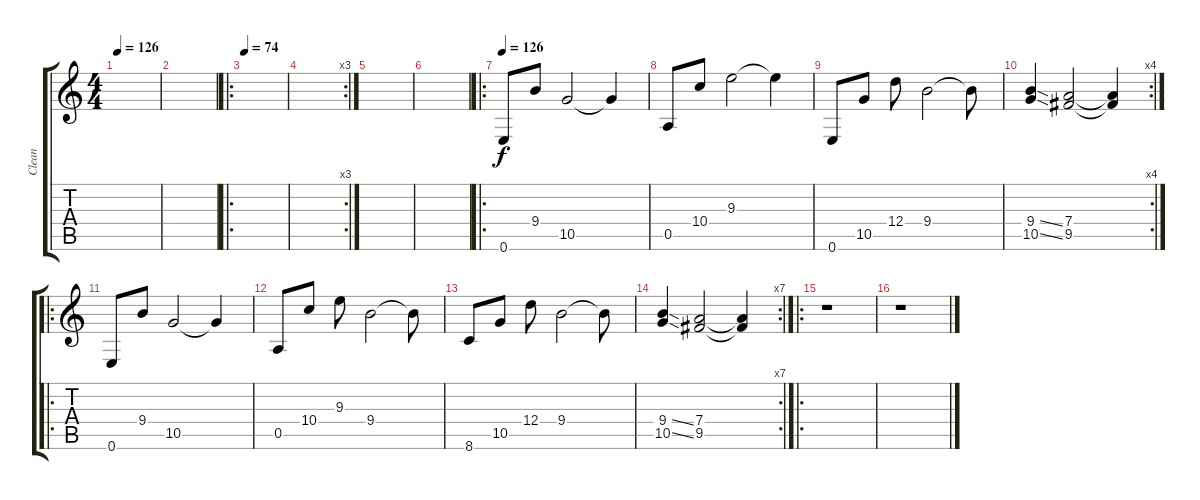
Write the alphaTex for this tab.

\track ("Clean" "Clean") {instrument electricguitarclean}
\staff {score tabs}
\tuning (E4 B3 G3 D3 A2 E2) {hide}
\ts (4 4)
\tempo 126
\clef g2
\ks c
|
|
\ro
\tempo 74
|
\rc 3
|
|
|
\ro
\tempo 126
0.6.8 9.4.8 10.5.2 10.5{t}.4 |
0.5.8 10.4.8 9.3.2 9.3{t}.4 |
0.6.8 10.5.8 12.4.8 9.4.2 9.4{t}.8 |
\rc 4
(9.4{ss} 10.5{ss}).4 (7.4 9.5).2 (7.4{t} 9.5{t}).4 |
\ro
0.6.8 9.4.8 10.5.2 10.5{t}.4 |
0.5.8 10.4.8 9.3.8 9.4.2 9.4{t}.8 |
8.6.8 10.5.8 12.4.8 9.4.2 9.4{t}.8 |
\rc 7
(9.4{ss} 10.5{ss}).4 (7.4 9.5).2 (7.4{t} 9.5{t}).4 |
\ro
r.1 |
r.1
